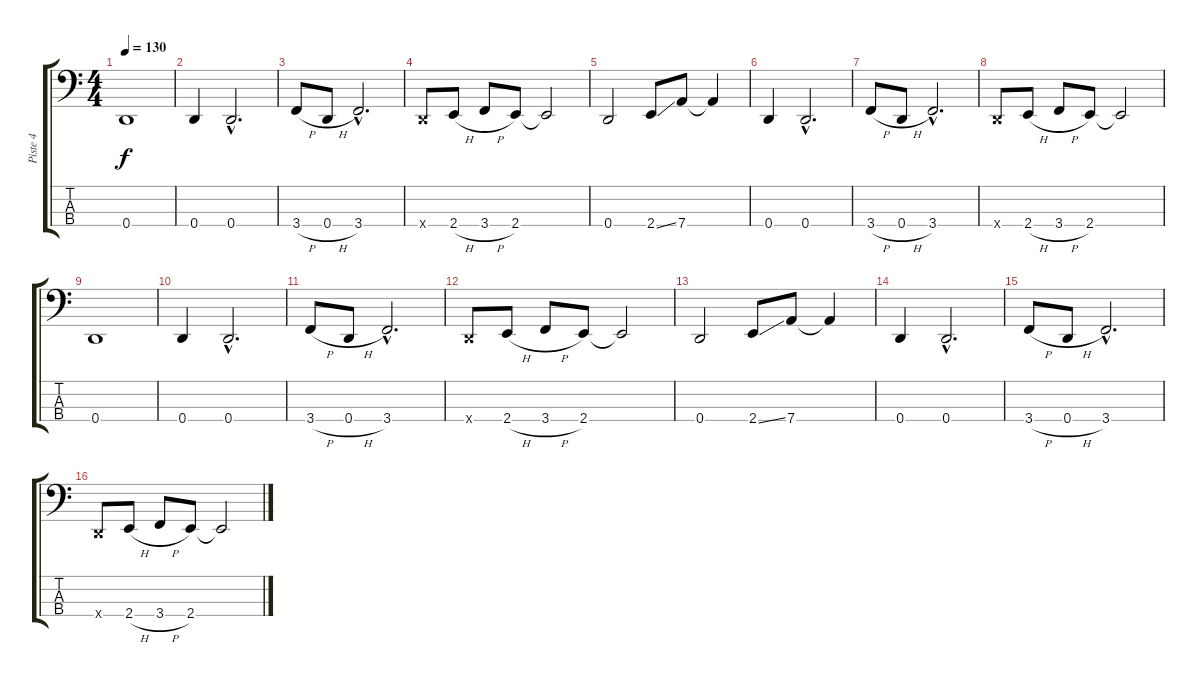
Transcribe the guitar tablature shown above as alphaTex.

\track ("Piste 4" "Piste 4") {instrument electricbassfinger}
\staff {score tabs}
\tuning (G2 D2 A1 D1) {hide}
\ts (4 4)
\tempo 130
\clef f4
\ks c
0.4.1{dy f} |
0.4.4 0.4{hac}.2{d} |
3.4{h}.8 0.4{h}.8 3.4{hac}.2{d} |
0.4{x}.8 2.4{h}.8 3.4{h}.8 2.4.8 2.4{t}.2 |
0.4.2 2.4{ss}.8 7.4.8 7.4{t}.4 |
0.4.4 0.4{hac}.2{d} |
3.4{h}.8 0.4{h}.8 3.4{hac}.2{d} |
0.4{x}.8 2.4{h}.8 3.4{h}.8 2.4.8 2.4{t}.2 |
0.4.1 |
0.4.4 0.4{hac}.2{d} |
3.4{h}.8 0.4{h}.8 3.4{hac}.2{d} |
0.4{x}.8 2.4{h}.8 3.4{h}.8 2.4.8 2.4{t}.2 |
0.4.2 2.4{ss}.8 7.4.8 7.4{t}.4 |
0.4.4 0.4{hac}.2{d} |
3.4{h}.8 0.4{h}.8 3.4{hac}.2{d} |
0.4{x}.8 2.4{h}.8 3.4{h}.8 2.4.8 2.4{t}.2
